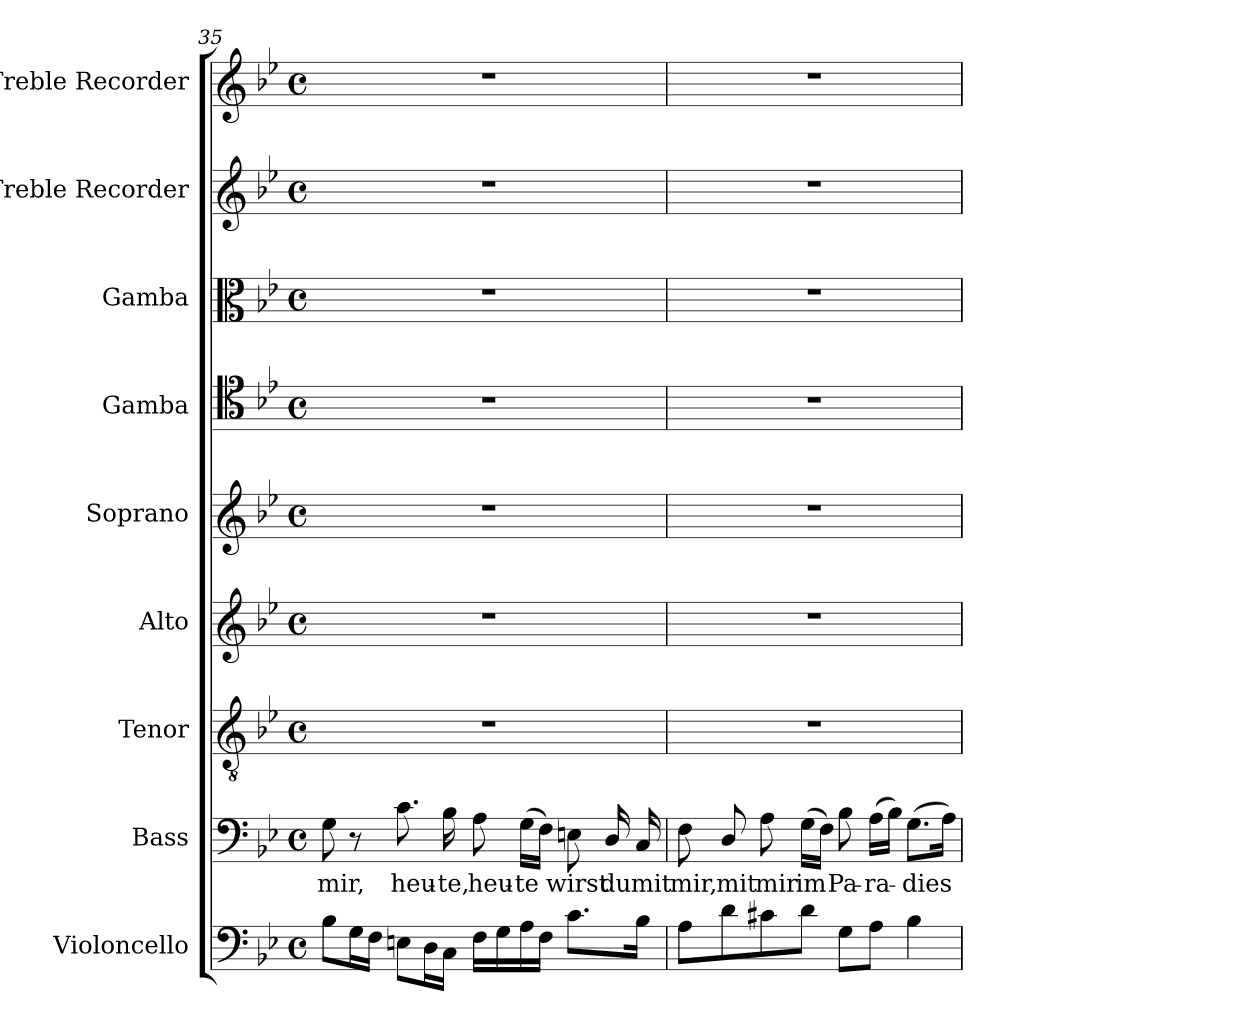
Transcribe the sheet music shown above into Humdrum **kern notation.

**kern	**kern	**text	**kern	**kern	**kern	**kern	**kern	**kern	**kern
*part9	*part8	*part8	*part7	*part6	*part5	*part4	*part3	*part2	*part1
*staff9	*staff8	*staff8	*staff7	*staff6	*staff5	*staff4	*staff3	*staff2	*staff1
*I"Violoncello	*I"Bass	*	*I"Tenor	*I"Alto	*I"Soprano	*I"Gamba	*I"Gamba	*I"Treble Recorder	*I"Treble Recorder
*	*	*	*I'T.	*	*I'S.	*	*	*I'Tr. Rec.	*I'Tr. Rec.
*clefF4	*clefF4	*	*clefGv2	*clefG2	*clefG2	*clefC4	*clefC3	*clefG2	*clefG2
*	*	*	*ITrd7c12	*	*	*	*	*	*
*k[b-e-]	*k[b-e-]	*	*k[b-e-]	*k[b-e-]	*k[b-e-]	*k[b-e-]	*k[b-e-]	*k[b-e-]	*k[b-e-]
*B-:	*B-:	*	*B-:	*B-:	*B-:	*B-:	*B-:	*B-:	*B-:
*M4/4	*M4/4	*	*M4/4	*M4/4	*M4/4	*M4/4	*M4/4	*M4/4	*M4/4
*met(c)	*met(c)	*	*met(c)	*met(c)	*met(c)	*met(c)	*met(c)	*met(c)	*met(c)
=35	=35	=35	=35	=35	=35	=35	=35	=35	=35
!	!	!LO:LY:b:color=#000000	!	!	!	!	!	!	!
8B-i\L	8Gi\	mir,	1r	1r	1r	1r	1r	1r	1r
16Gi\L	8r	.	.	.	.	.	.	.	.
16Fi\JJ	.	.	.	.	.	.	.	.	.
!	!	!LO:LY:b:color=#000000	!	!	!	!	!	!	!
8Eni\L	8.ci\	heu-	.	.	.	.	.	.	.
16Di\L	.	.	.	.	.	.	.	.	.
!	!	!LO:LY:b:color=#000000	!	!	!	!	!	!	!
16Ci\JJ	16B-i\	-te,	.	.	.	.	.	.	.
!	!	!LO:LY:b:color=#000000	!	!	!	!	!	!	!
16Fi\LL	8Ai\	heu-	.	.	.	.	.	.	.
16Gi\	.	.	.	.	.	.	.	.	.
!	!	!LO:LY:b:color=#000000	!	!	!	!	!	!	!
16Ai\	(16Gi\LL	-te	.	.	.	.	.	.	.
16Fi\JJ	16Fi\JJ)	.	.	.	.	.	.	.	.
!	!	!LO:LY:b:color=#000000	!	!	!	!	!	!	!
8.ci\L	8Eni\	wirst	.	.	.	.	.	.	.
!	!	!LO:LY:b:color=#000000	!	!	!	!	!	!	!
.	16Di/	du	.	.	.	.	.	.	.
!	!	!LO:LY:b:color=#000000	!	!	!	!	!	!	!
16B-i\Jk	16Ci/	mit	.	.	.	.	.	.	.
=36	=36	=36	=36	=36	=36	=36	=36	=36	=36
!	!	!LO:LY:b:color=#000000	!	!	!	!	!	!	!
8Ai\L	8Fi\	mir,	1r	1r	1r	1r	1r	1r	1r
!	!	!LO:LY:b:color=#000000	!	!	!	!	!	!	!
8di\	8Di/	mit	.	.	.	.	.	.	.
!	!	!LO:LY:b:color=#000000	!	!	!	!	!	!	!
8c#Xi\	8Ai\	mir	.	.	.	.	.	.	.
!	!	!LO:LY:b:color=#000000	!	!	!	!	!	!	!
8di\J	(16Gi\LL	im	.	.	.	.	.	.	.
.	16Fi\JJ)	.	.	.	.	.	.	.	.
!	!	!LO:LY:b:color=#000000	!	!	!	!	!	!	!
8Gi\L	8B-i\	Pa-	.	.	.	.	.	.	.
!	!	!LO:LY:b:color=#000000	!	!	!	!	!	!	!
8Ai\J	(16Ai\LL	-ra-	.	.	.	.	.	.	.
.	16B-i\JJ)	.	.	.	.	.	.	.	.
!	!	!LO:LY:b:color=#000000	!	!	!	!	!	!	!
4B-i\	(8.Gi\L	-dies	.	.	.	.	.	.	.
.	16Ai\Jk)	.	.	.	.	.	.	.	.
=	=	=	=	=	=	=	=	=	=
*-	*-	*-	*-	*-	*-	*-	*-	*-	*-
